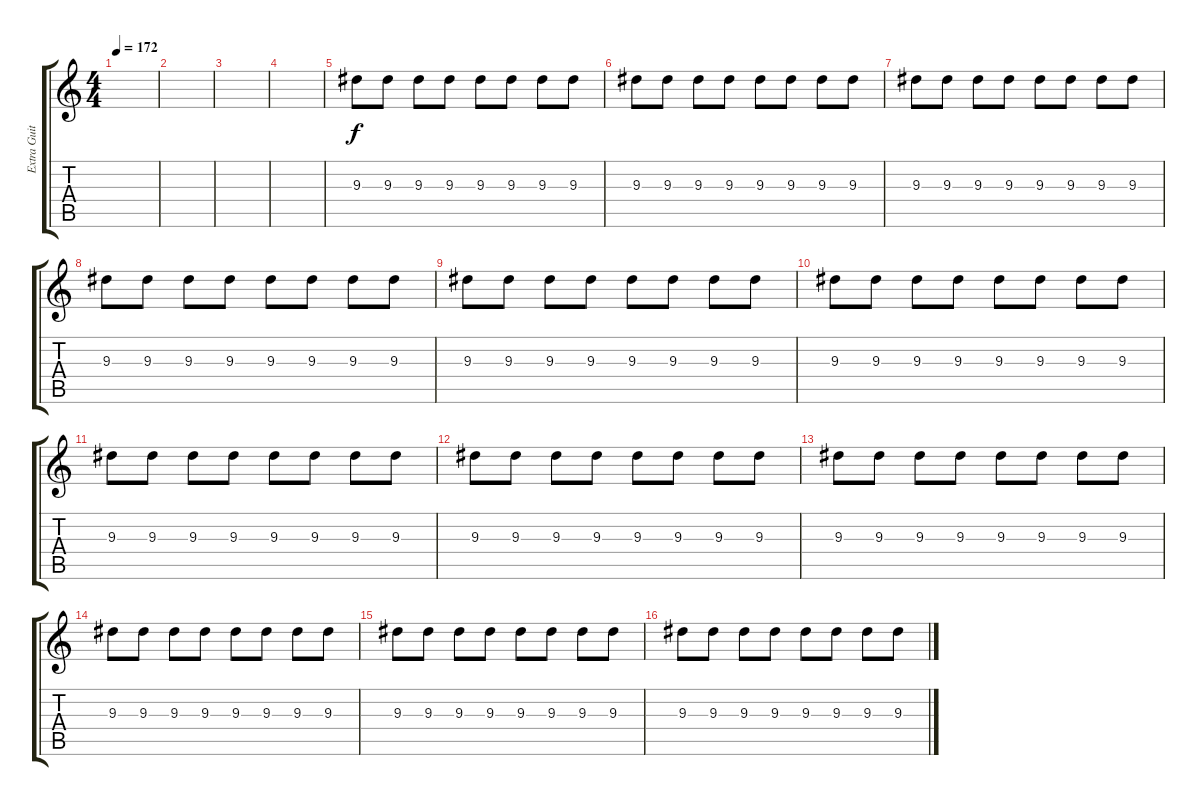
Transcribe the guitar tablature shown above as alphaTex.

\track ("Extra Guitar" "Extra Guit") {instrument overdrivenguitar}
\staff {score tabs}
\tuning (Eb4 Bb3 Gb3 Db3 Ab2 Eb2) {hide}
\ts (4 4)
\tempo 172
\clef g2
\ks c
|
|
|
|
9.3.8 9.3.8 9.3.8 9.3.8 9.3.8 9.3.8 9.3.8 9.3.8 |
9.3.8 9.3.8 9.3.8 9.3.8 9.3.8 9.3.8 9.3.8 9.3.8 |
9.3.8 9.3.8 9.3.8 9.3.8 9.3.8 9.3.8 9.3.8 9.3.8 |
9.3.8 9.3.8 9.3.8 9.3.8 9.3.8 9.3.8 9.3.8 9.3.8 |
9.3.8 9.3.8 9.3.8 9.3.8 9.3.8 9.3.8 9.3.8 9.3.8 |
9.3.8 9.3.8 9.3.8 9.3.8 9.3.8 9.3.8 9.3.8 9.3.8 |
9.3.8 9.3.8 9.3.8 9.3.8 9.3.8 9.3.8 9.3.8 9.3.8 |
9.3.8 9.3.8 9.3.8 9.3.8 9.3.8 9.3.8 9.3.8 9.3.8 |
9.3.8 9.3.8 9.3.8 9.3.8 9.3.8 9.3.8 9.3.8 9.3.8 |
9.3.8 9.3.8 9.3.8 9.3.8 9.3.8 9.3.8 9.3.8 9.3.8 |
9.3.8 9.3.8 9.3.8 9.3.8 9.3.8 9.3.8 9.3.8 9.3.8 |
9.3.8 9.3.8 9.3.8 9.3.8 9.3.8 9.3.8 9.3.8 9.3.8
